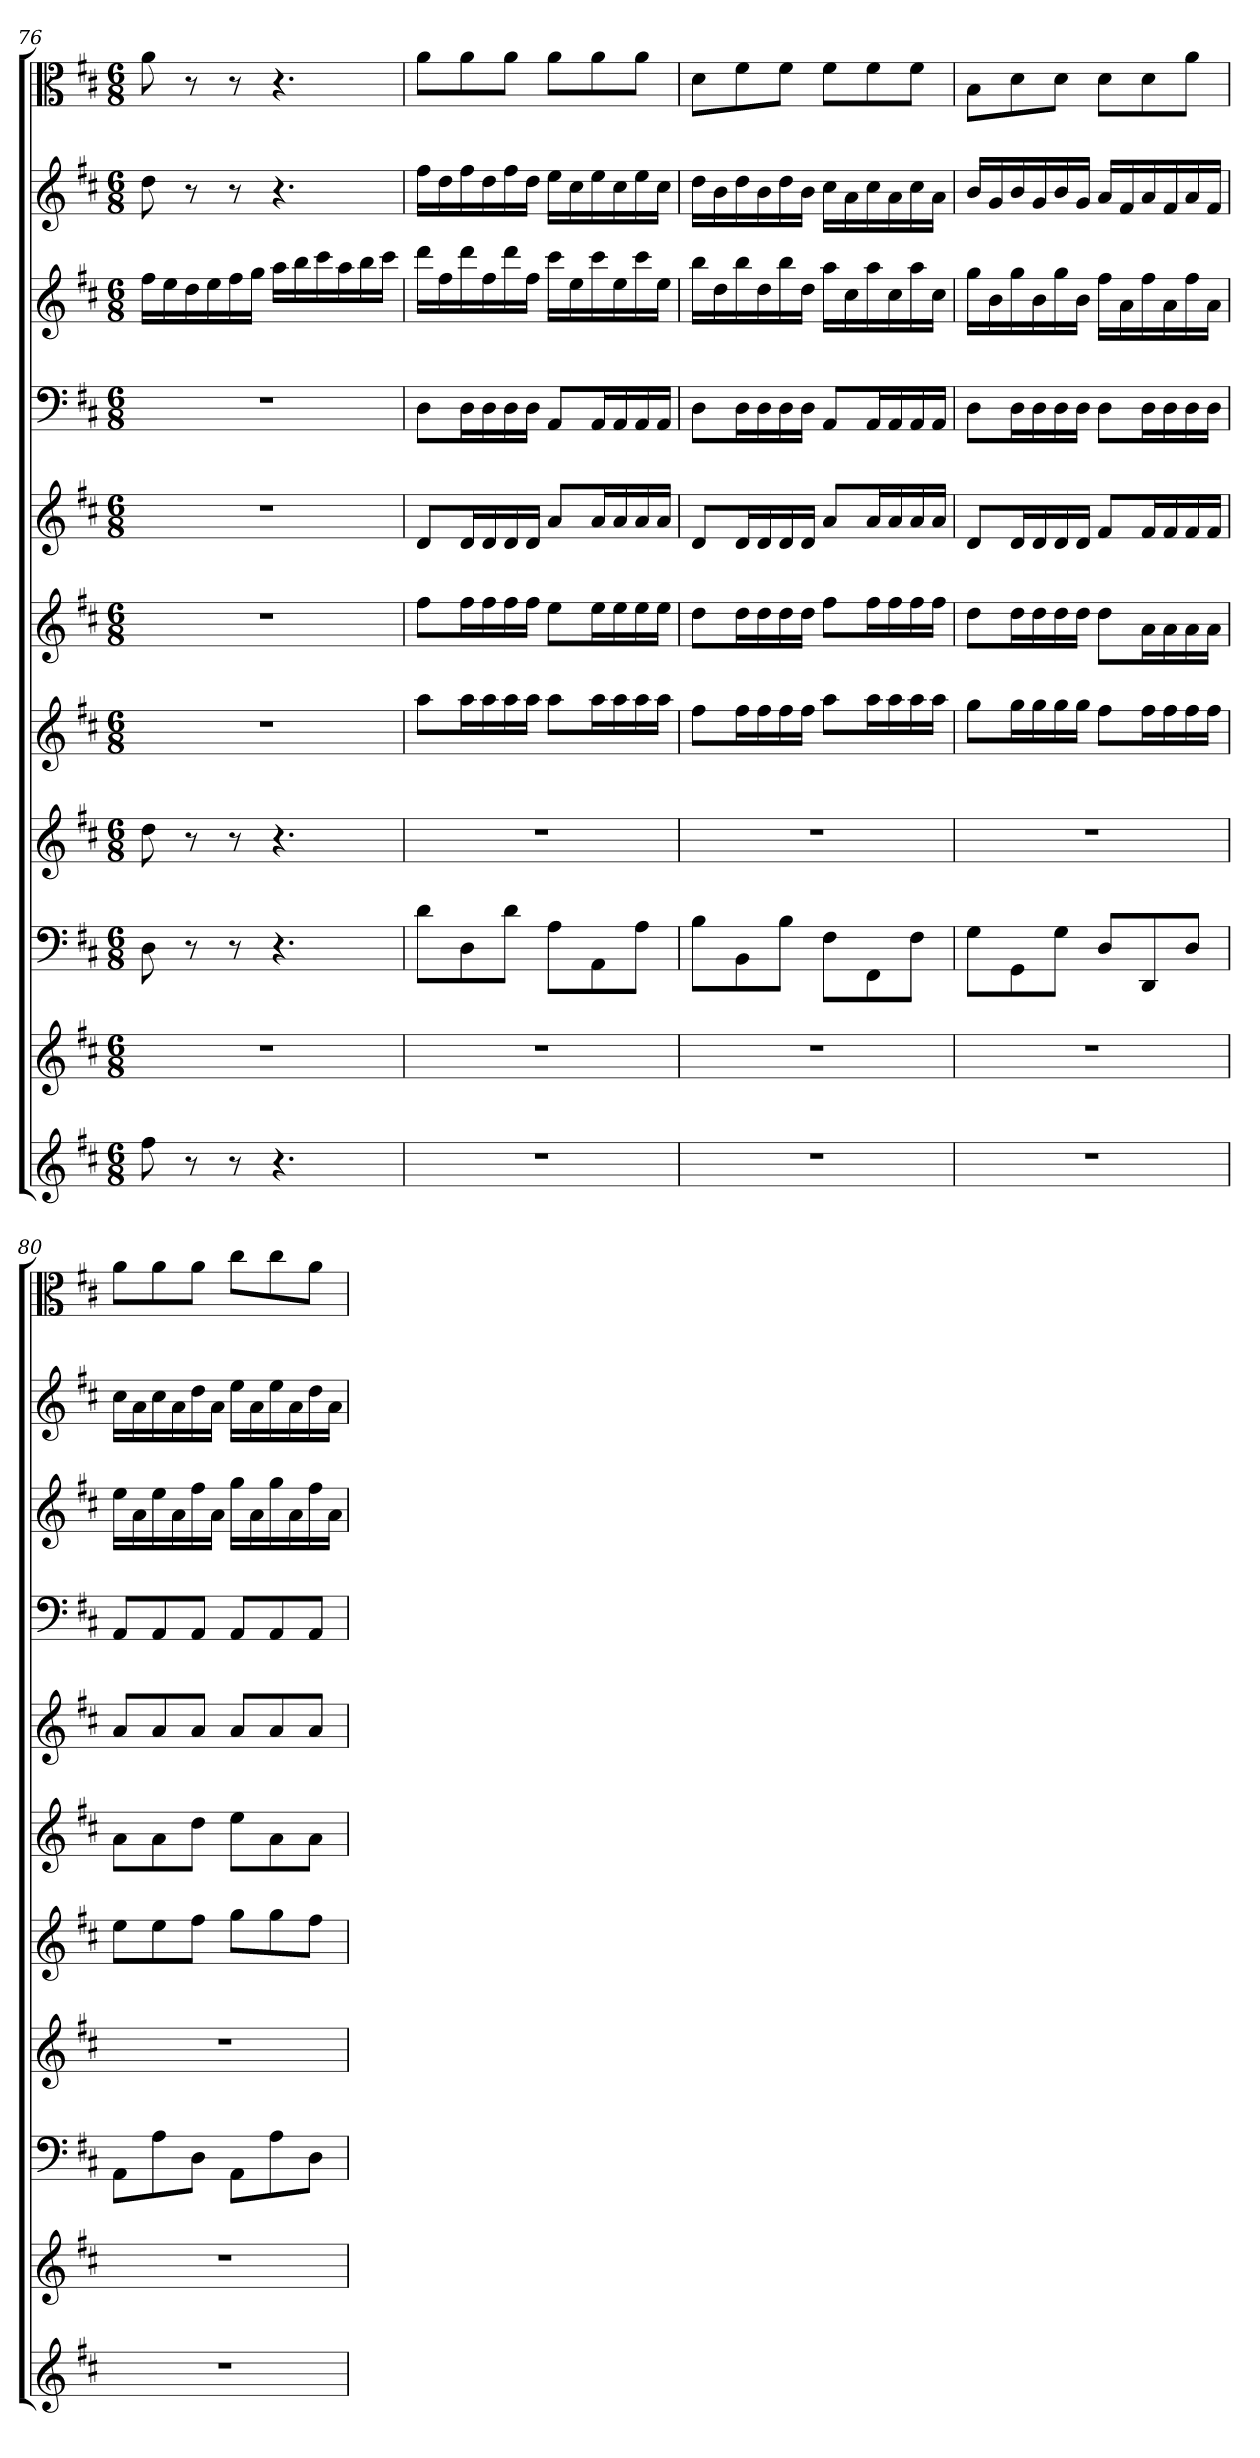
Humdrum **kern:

**kern	**kern	**kern	**kern	**kern	**kern	**kern	**kern	**kern	**kern	**kern
*part11	*part10	*part9	*part8	*part7	*part6	*part5	*part4	*part3	*part2	*part1
*staff11	*staff10	*staff9	*staff8	*staff7	*staff6	*staff5	*staff4	*staff3	*staff2	*staff1
*clefG2	*clefG2	*clefF4	*clefG2	*clefG2	*clefG2	*clefG2	*clefF4	*clefG2	*clefG2	*clefC3
*k[f#c#]	*k[f#c#]	*k[f#c#]	*k[f#c#]	*k[f#c#]	*k[f#c#]	*k[f#c#]	*k[f#c#]	*k[f#c#]	*k[f#c#]	*k[f#c#]
*D:	*D:	*D:	*D:	*D:	*D:	*D:	*D:	*D:	*D:	*D:
*M6/8	*M6/8	*M6/8	*M6/8	*M6/8	*M6/8	*M6/8	*M6/8	*M6/8	*M6/8	*M6/8
=76	=76	=76	=76	=76	=76	=76	=76	=76	=76	=76
8ff#\	2.r	8D\	8dd\	2.r	2.r	2.r	2.r	16ff#\LL	8dd\	8a\
.	.	.	.	.	.	.	.	16ee\	.	.
8r	.	8r	8r	.	.	.	.	16dd\	8r	8r
.	.	.	.	.	.	.	.	16ee\	.	.
8r	.	8r	8r	.	.	.	.	16ff#\	8r	8r
.	.	.	.	.	.	.	.	16gg\JJ	.	.
4.r	.	4.r	4.r	.	.	.	.	16aa\LL	4.r	4.r
.	.	.	.	.	.	.	.	16bb\	.	.
.	.	.	.	.	.	.	.	16ccc#\	.	.
.	.	.	.	.	.	.	.	16aa\	.	.
.	.	.	.	.	.	.	.	16bb\	.	.
.	.	.	.	.	.	.	.	16ccc#\JJ	.	.
=77	=77	=77	=77	=77	=77	=77	=77	=77	=77	=77
2.r	2.r	8d\L	2.r	8aa\L	8ff#\L	8d/L	8D\L	16ddd\LL	16ff#\LL	8a\L
.	.	.	.	.	.	.	.	16ff#\	16dd\	.
.	.	8D\	.	16aa\L	16ff#\L	16d/L	16D\L	16ddd\	16ff#\	8a\
.	.	.	.	16aa\	16ff#\	16d/	16D\	16ff#\	16dd\	.
.	.	8d\J	.	16aa\	16ff#\	16d/	16D\	16ddd\	16ff#\	8a\J
.	.	.	.	16aa\JJ	16ff#\JJ	16d/JJ	16D\JJ	16ff#\JJ	16dd\JJ	.
.	.	8A\L	.	8aa\L	8ee\L	8a/L	8AA/L	16ccc#\LL	16ee\LL	8a\L
.	.	.	.	.	.	.	.	16ee\	16cc#\	.
.	.	8AA\	.	16aa\L	16ee\L	16a/L	16AA/L	16ccc#\	16ee\	8a\
.	.	.	.	16aa\	16ee\	16a/	16AA/	16ee\	16cc#\	.
.	.	8A\J	.	16aa\	16ee\	16a/	16AA/	16ccc#\	16ee\	8a\J
.	.	.	.	16aa\JJ	16ee\JJ	16a/JJ	16AA/JJ	16ee\JJ	16cc#\JJ	.
=78	=78	=78	=78	=78	=78	=78	=78	=78	=78	=78
2.r	2.r	8B\L	2.r	8ff#\L	8dd\L	8d/L	8D\L	16bb\LL	16dd\LL	8d\L
.	.	.	.	.	.	.	.	16dd\	16b\	.
.	.	8BB\	.	16ff#\L	16dd\L	16d/L	16D\L	16bb\	16dd\	8f#\
.	.	.	.	16ff#\	16dd\	16d/	16D\	16dd\	16b\	.
.	.	8B\J	.	16ff#\	16dd\	16d/	16D\	16bb\	16dd\	8f#\J
.	.	.	.	16ff#\JJ	16dd\JJ	16d/JJ	16D\JJ	16dd\JJ	16b\JJ	.
.	.	8F#\L	.	8aa\L	8ff#\L	8a/L	8AA/L	16aa\LL	16cc#\LL	8f#\L
.	.	.	.	.	.	.	.	16cc#\	16a\	.
.	.	8FF#\	.	16aa\L	16ff#\L	16a/L	16AA/L	16aa\	16cc#\	8f#\
.	.	.	.	16aa\	16ff#\	16a/	16AA/	16cc#\	16a\	.
.	.	8F#\J	.	16aa\	16ff#\	16a/	16AA/	16aa\	16cc#\	8f#\J
.	.	.	.	16aa\JJ	16ff#\JJ	16a/JJ	16AA/JJ	16cc#\JJ	16a\JJ	.
=79	=79	=79	=79	=79	=79	=79	=79	=79	=79	=79
2.r	2.r	8G\L	2.r	8gg\L	8dd\L	8d/L	8D\L	16gg\LL	16b/LL	8B\L
.	.	.	.	.	.	.	.	16b\	16g/	.
.	.	8GG\	.	16gg\L	16dd\L	16d/L	16D\L	16gg\	16b/	8d\
.	.	.	.	16gg\	16dd\	16d/	16D\	16b\	16g/	.
.	.	8G\J	.	16gg\	16dd\	16d/	16D\	16gg\	16b/	8d\J
.	.	.	.	16gg\JJ	16dd\JJ	16d/JJ	16D\JJ	16b\JJ	16g/JJ	.
.	.	8D/L	.	8ff#\L	8dd\L	8f#/L	8D\L	16ff#\LL	16a/LL	8d\L
.	.	.	.	.	.	.	.	16a\	16f#/	.
.	.	8DD/	.	16ff#\L	16a\L	16f#/L	16D\L	16ff#\	16a/	8d\
.	.	.	.	16ff#\	16a\	16f#/	16D\	16a\	16f#/	.
.	.	8D/J	.	16ff#\	16a\	16f#/	16D\	16ff#\	16a/	8a\J
.	.	.	.	16ff#\JJ	16a\JJ	16f#/JJ	16D\JJ	16a\JJ	16f#/JJ	.
=80	=80	=80	=80	=80	=80	=80	=80	=80	=80	=80
2.r	2.r	8AA\L	2.r	8ee\L	8a\L	8a/L	8AA/L	16ee\LL	16cc#\LL	8a\L
.	.	.	.	.	.	.	.	16a\	16a\	.
.	.	8A\	.	8ee\	8a\	8a/	8AA/	16ee\	16cc#\	8a\
.	.	.	.	.	.	.	.	16a\	16a\	.
.	.	8D\J	.	8ff#\J	8dd\J	8a/J	8AA/J	16ff#\	16dd\	8a\J
.	.	.	.	.	.	.	.	16a\JJ	16a\JJ	.
.	.	8AA\L	.	8gg\L	8ee\L	8a/L	8AA/L	16gg\LL	16ee\LL	8cc#\L
.	.	.	.	.	.	.	.	16a\	16a\	.
.	.	8A\	.	8gg\	8a\	8a/	8AA/	16gg\	16ee\	8cc#\
.	.	.	.	.	.	.	.	16a\	16a\	.
.	.	8D\J	.	8ff#\J	8a\J	8a/J	8AA/J	16ff#\	16dd\	8a\J
.	.	.	.	.	.	.	.	16a\JJ	16a\JJ	.
=	=	=	=	=	=	=	=	=	=	=
*-	*-	*-	*-	*-	*-	*-	*-	*-	*-	*-
